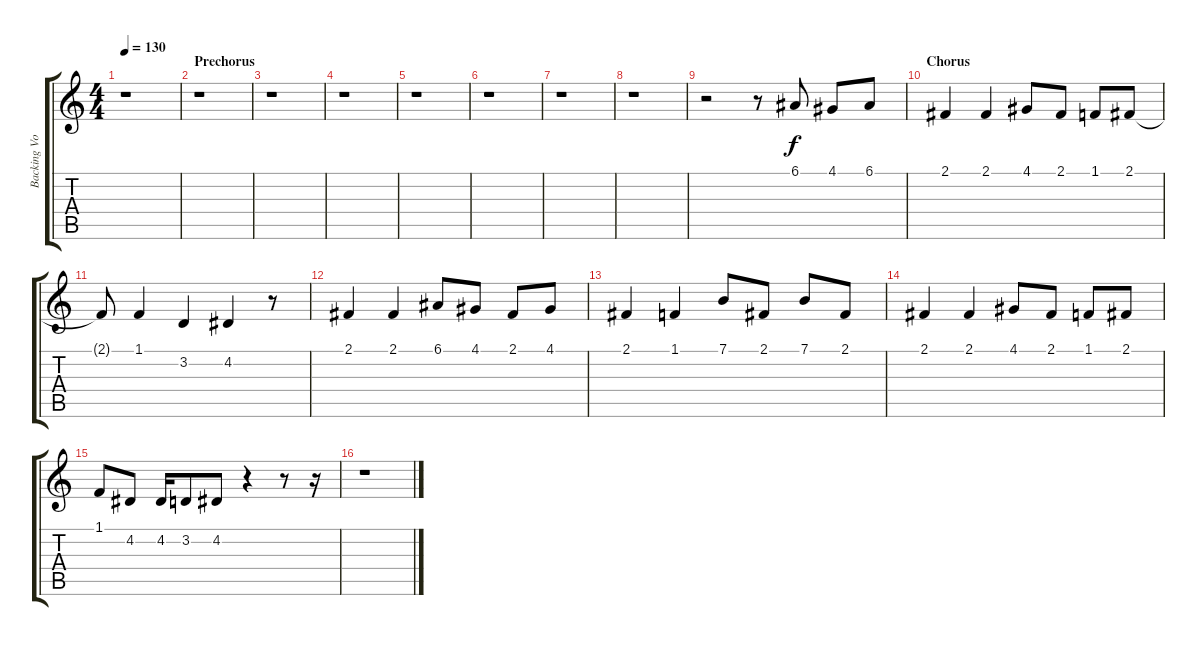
\track ("Backing Vocals" "Backing Vo") {instrument voiceoohs}
\staff {score tabs}
\tuning (E4 B3 G3 D3 A2 E2) {hide}
\ts (4 4)
\tempo 130
\clef g2
\ks c
r.1{dy f} |
\section ("" "Prechorus")
r.1 |
r.1 |
r.1 |
r.1 |
r.1 |
r.1 |
r.1 |
r.2 r.8 6.1.8 4.1.8 6.1.8 |
\section ("" "Chorus")
2.1.4 2.1.4 4.1.8 2.1.8 1.1.8 2.1.8 |
2.1{t}.8 1.1.4 3.2.4 4.2.4 r.8 |
2.1.4 2.1.4 6.1.8 4.1.8 2.1.8 4.1.8 |
2.1.4 1.1.4 7.1.8 2.1.8 7.1.8 2.1.8 |
2.1.4 2.1.4 4.1.8 2.1.8 1.1.8 2.1.8 |
1.1.8 4.2.8 4.2.16 3.2.8 4.2.8 r.4 r.8 r.16 |
r.1
